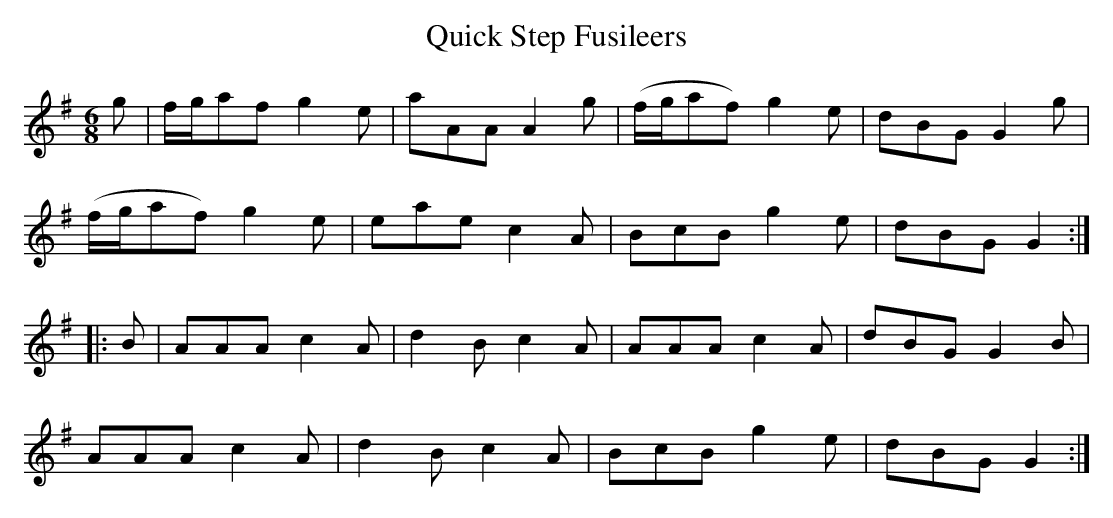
X:1
T:Quick Step Fusileers
M:6/8
L:1/8
K:G
g|f/g/af g2e|aAA A2g|(f/g/af) g2e|dBG G2g|
(f/g/af) g2e|eae c2A|BcB g2e|dBG G2:|
|:B|AAA c2A|d2B c2A|AAA c2A|dBG G2B|
AAA c2A|d2B c2A|BcB g2e|dBG G2:|]
